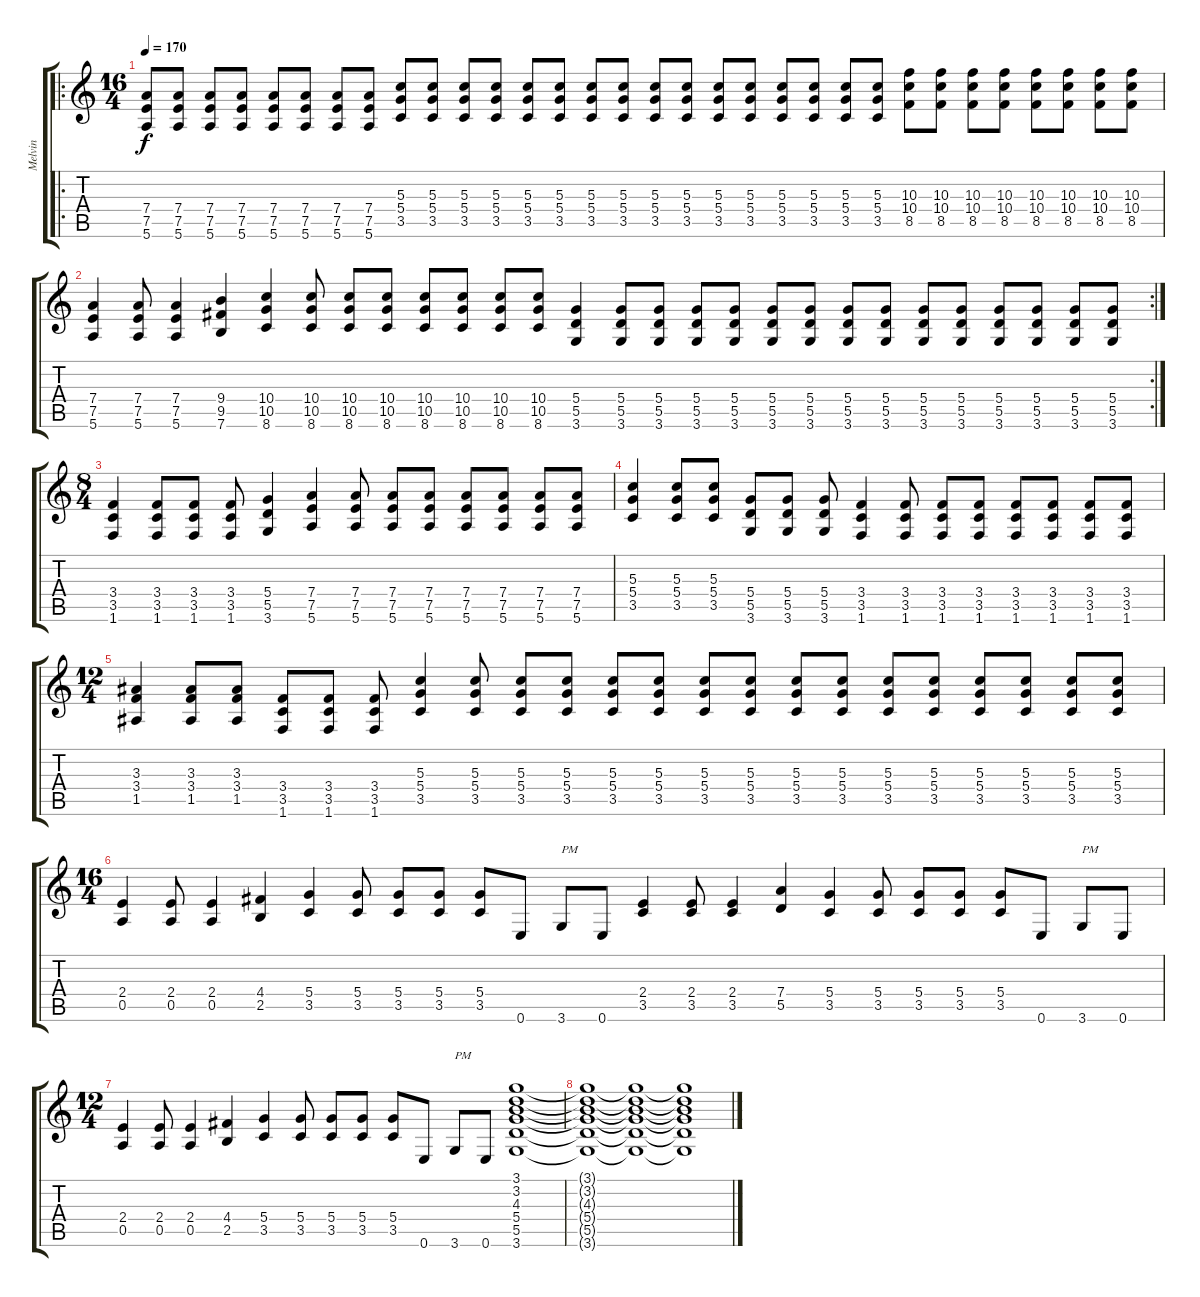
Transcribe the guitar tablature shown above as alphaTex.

\track ("Melvin" "Melvin") {instrument electricguitarclean}
\staff {score tabs}
\tuning (E4 B3 G3 D3 A2 E2) {hide}
\ro
\ts (16 4)
\tempo 170
\clef g2
\ks c
(7.4 7.5 5.6).8{dy f} (7.4 7.5 5.6).8 (7.4 7.5 5.6).8 (7.4 7.5 5.6).8 (7.4 7.5 5.6).8 (7.4 7.5 5.6).8 (7.4 7.5 5.6).8 (7.4 7.5 5.6).8 (5.3 5.4 3.5).8 (5.3 5.4 3.5).8 (5.3 5.4 3.5).8 (5.3 5.4 3.5).8 (5.3 5.4 3.5).8 (5.3 5.4 3.5).8 (5.3 5.4 3.5).8 (5.3 5.4 3.5).8 (5.3 5.4 3.5).8 (5.3 5.4 3.5).8 (5.3 5.4 3.5).8 (5.3 5.4 3.5).8 (5.3 5.4 3.5).8 (5.3 5.4 3.5).8 (5.3 5.4 3.5).8 (5.3 5.4 3.5).8 (10.3 10.4 8.5).8 (10.3 10.4 8.5).8 (10.3 10.4 8.5).8 (10.3 10.4 8.5).8 (10.3 10.4 8.5).8 (10.3 10.4 8.5).8 (10.3 10.4 8.5).8 (10.3 10.4 8.5).8 |
\rc 2
(7.4 7.5 5.6).4 (7.4 7.5 5.6).8 (7.4 7.5 5.6).4 (9.4 9.5 7.6).4 (10.4 10.5 8.6).4 (10.4 10.5 8.6).8 (10.4 10.5 8.6).8 (10.4 10.5 8.6).8 (10.4 10.5 8.6).8 (10.4 10.5 8.6).8 (10.4 10.5 8.6).8 (10.4 10.5 8.6).8 (5.4 5.5 3.6).4 (5.4 5.5 3.6).8 (5.4 5.5 3.6).8 (5.4 5.5 3.6).8 (5.4 5.5 3.6).8 (5.4 5.5 3.6).8 (5.4 5.5 3.6).8 (5.4 5.5 3.6).8 (5.4 5.5 3.6).8 (5.4 5.5 3.6).8 (5.4 5.5 3.6).8 (5.4 5.5 3.6).8 (5.4 5.5 3.6).8 (5.4 5.5 3.6).8 (5.4 5.5 3.6).8 |
\ts (8 4)
(3.4 3.5 1.6).4 (3.4 3.5 1.6).8 (3.4 3.5 1.6).8 (3.4 3.5 1.6).8 (5.4 5.5 3.6).4 (7.4 7.5 5.6).4 (7.4 7.5 5.6).8 (7.4 7.5 5.6).8 (7.4 7.5 5.6).8 (7.4 7.5 5.6).8 (7.4 7.5 5.6).8 (7.4 7.5 5.6).8 (7.4 7.5 5.6).8 |
(5.3 5.4 3.5).4 (5.3 5.4 3.5).8 (5.3 5.4 3.5).8 (5.4 5.5 3.6).8 (5.4 5.5 3.6).8 (5.4 5.5 3.6).8 (3.4 3.5 1.6).4 (3.4 3.5 1.6).8 (3.4 3.5 1.6).8 (3.4 3.5 1.6).8 (3.4 3.5 1.6).8 (3.4 3.5 1.6).8 (3.4 3.5 1.6).8 (3.4 3.5 1.6).8 |
\ts (12 4)
(3.3 3.4 1.5).4 (3.3 3.4 1.5).8 (3.3 3.4 1.5).8 (3.4 3.5 1.6).8 (3.4 3.5 1.6).8 (3.4 3.5 1.6).8 (5.3 5.4 3.5).4 (5.3 5.4 3.5).8 (5.3 5.4 3.5).8 (5.3 5.4 3.5).8 (5.3 5.4 3.5).8 (5.3 5.4 3.5).8 (5.3 5.4 3.5).8 (5.3 5.4 3.5).8 (5.3 5.4 3.5).8 (5.3 5.4 3.5).8 (5.3 5.4 3.5).8 (5.3 5.4 3.5).8 (5.3 5.4 3.5).8 (5.3 5.4 3.5).8 (5.3 5.4 3.5).8 (5.3 5.4 3.5).8 |
\ts (16 4)
(2.4 0.5).4{instrument electricguitarclean} (2.4 0.5).8 (2.4 0.5).4 (4.4 2.5).4 (5.4 3.5).4 (5.4 3.5).8 (5.4 3.5).8 (5.4 3.5).8 (5.4 3.5).8 0.6.8 3.6.8{txt "PM"} 0.6.8 (2.4 3.5).4 (2.4 3.5).8 (2.4 3.5).4 (7.4 5.5).4 (5.4 3.5).4 (5.4 3.5).8 (5.4 3.5).8 (5.4 3.5).8 (5.4 3.5).8 0.6.8 3.6.8{txt "PM"} 0.6.8 |
\ts (12 4)
(2.4 0.5).4 (2.4 0.5).8 (2.4 0.5).4 (4.4 2.5).4 (5.4 3.5).4 (5.4 3.5).8 (5.4 3.5).8 (5.4 3.5).8 (5.4 3.5).8 0.6.8 3.6.8{txt "PM"} 0.6.8 (3.1 3.2 4.3 5.4 5.5 3.6).1 |
(3.1{t} 3.2{t} 4.3{t} 5.4{t} 5.5{t} 3.6{t}).1 (3.1{t} 3.2{t} 4.3{t} 5.4{t} 5.5{t} 3.6{t}).1 (3.1{t} 3.2{t} 4.3{t} 5.4{t} 5.5{t} 3.6{t}).1
